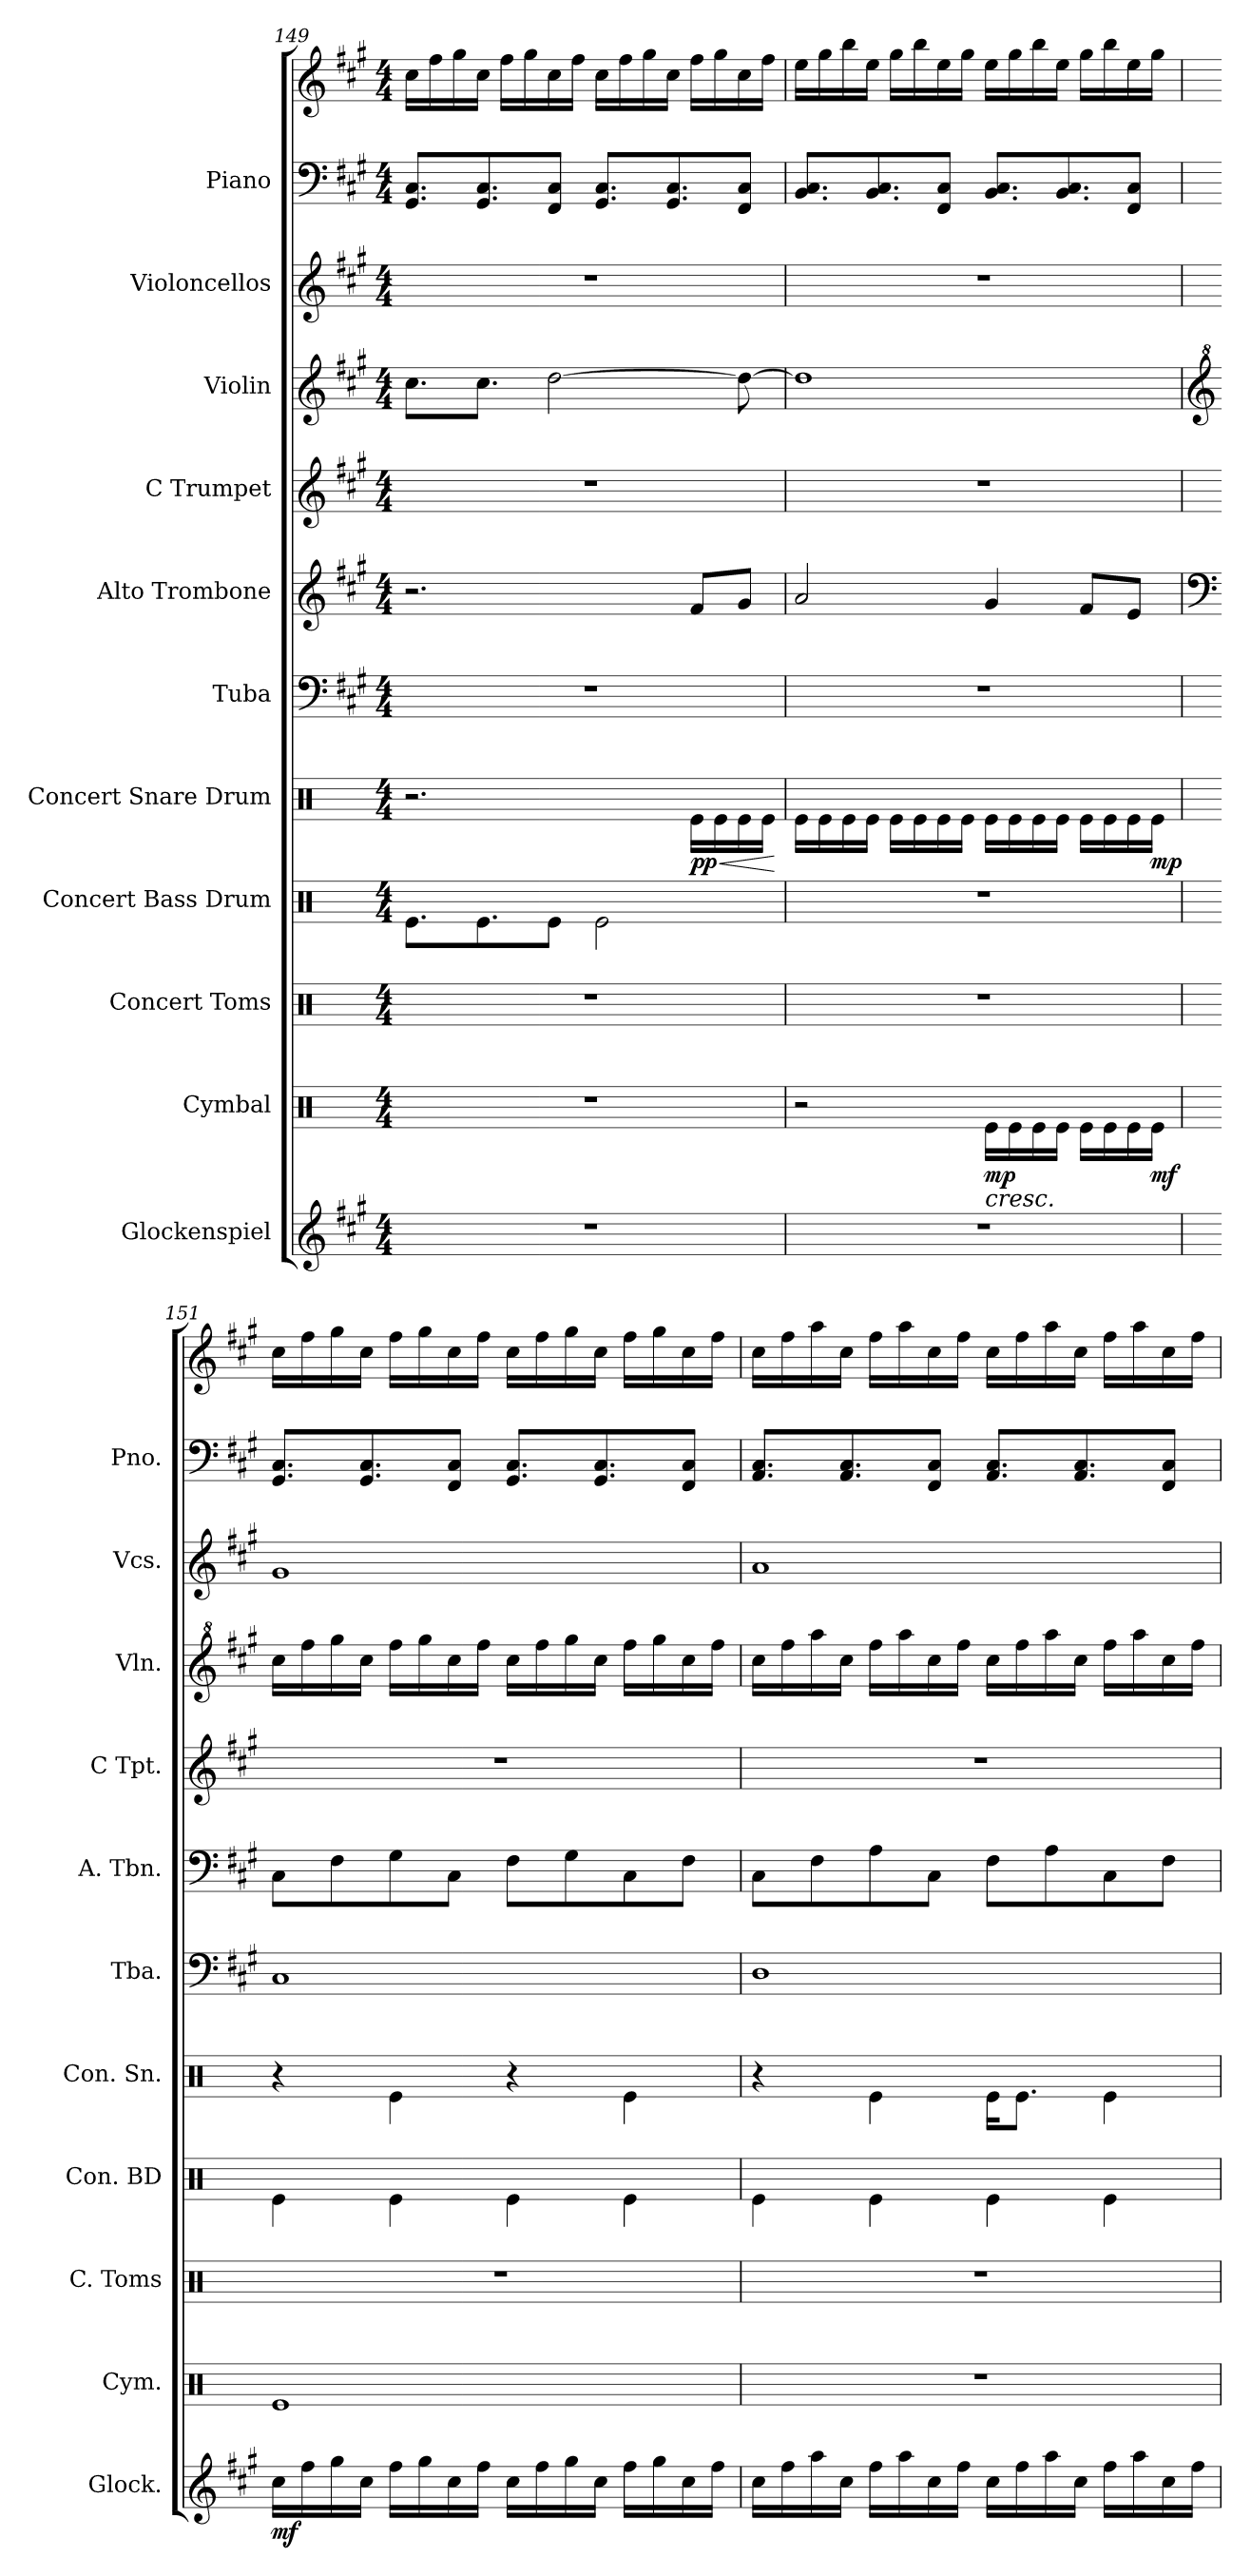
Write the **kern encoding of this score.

**kern	**dynam	**kern	**dynam	**kern	**kern	**kern	**dynam	**kern	**kern	**kern	**kern	**kern	**kern	**kern
*part11	*part11	*part10	*part10	*part9	*part8	*part7	*part7	*part6	*part5	*part4	*part3	*part2	*part1	*part1
*staff12	*staff12	*staff11	*staff11	*staff10	*staff9	*staff8	*staff8	*staff7	*staff6	*staff5	*staff4	*staff3	*staff2	*staff1
*I"Glockenspiel	*	*I"Cymbal	*	*I"Concert Toms	*I"Concert Bass Drum	*I"Concert Snare Drum	*	*I"Tuba	*I"Alto Trombone	*I"C Trumpet	*I"Violin	*I"Violoncellos	*I"Piano	*
*I'Glock.	*	*I'Cym.	*	*I'C. Toms	*I'Con. BD	*I'Con. Sn.	*	*I'Tba.	*I'A. Tbn.	*I'C Tpt.	*I'Vln.	*I'Vcs.	*I'Pno.	*
!!LO:PB:g=z
*clefG2	*	*clefX	*	*clefX	*clefX	*clefX	*	*clefF4	*clefG2	*clefG2	*clefG2	*clefG2	*clefF4	*clefG2
*ITrd-14c-24	*	*	*	*	*	*	*	*	*	*	*	*	*	*
*k[f#c#g#]	*	*k[]	*	*k[]	*k[]	*k[]	*	*k[f#c#g#]	*k[f#c#g#]	*k[f#c#g#]	*k[f#c#g#]	*k[f#c#g#]	*k[f#c#g#]	*k[f#c#g#]
*M4/4	*	*M4/4	*	*M4/4	*M4/4	*M4/4	*	*M4/4	*M4/4	*M4/4	*M4/4	*M4/4	*M4/4	*M4/4
=149	=149	=149	=149	=149	=149	=149	=149	=149	=149	=149	=149	=149	=149	=149
1r	.	1r	.	1r	8.Re\L	2.r	.	1r	2.r	1r	8.cc#\L	1r	8.GG#/ 8.C#/L	16cc#\LL
.	.	.	.	.	.	.	.	.	.	.	.	.	.	16ff#\
.	.	.	.	.	.	.	.	.	.	.	.	.	.	16gg#\
.	.	.	.	.	8.Re\	.	.	.	.	.	8.cc#\J	.	8.GG#/ 8.C#/	16cc#\JJ
.	.	.	.	.	.	.	.	.	.	.	.	.	.	16ff#\LL
.	.	.	.	.	.	.	.	.	.	.	.	.	.	16gg#\
.	.	.	.	.	8Re\J	.	.	.	.	.	[2dd\	.	8FF#/ 8C#/J	16cc#\
.	.	.	.	.	.	.	.	.	.	.	.	.	.	16ff#\JJ
.	.	.	.	.	2Re\	.	.	.	.	.	.	.	8.GG#/ 8.C#/L	16cc#\LL
.	.	.	.	.	.	.	.	.	.	.	.	.	.	16ff#\
.	.	.	.	.	.	.	.	.	.	.	.	.	.	16gg#\
.	.	.	.	.	.	.	.	.	.	.	.	.	8.GG#/ 8.C#/	16cc#\JJ
!	!	!	!	!	!	!	!LO:HP:b	!	!	!	!	!	!	!
!	!	!	!	!	!	!	!LO:DY:n=1:b	!	!	!	!	!	!	!
.	.	.	.	.	.	16Re\LL	< pp	.	8f#/L	.	.	.	.	16ff#\LL
.	.	.	.	.	.	16Re\	.	.	.	.	.	.	.	16gg#\
.	.	.	.	.	.	16Re\	.	.	8g#/J	.	8dd\_	.	8FF#/ 8C#/J	16cc#\
.	.	.	.	.	.	16Re\JJ	.	.	.	.	.	.	.	16ff#\JJ
.	.	.	.	.	.	.	[	.	.	.	.	.	.	.
=150	=150	=150	=150	=150	=150	=150	=150	=150	=150	=150	=150	=150	=150	=150
1r	.	2r	.	1r	1r	16Re\LL	.	1r	2a/	1r	1dd]	1r	8.BB/ 8.C#/L	16ee\LL
.	.	.	.	.	.	16Re\	.	.	.	.	.	.	.	16gg#\
.	.	.	.	.	.	16Re\	.	.	.	.	.	.	.	16bb\
.	.	.	.	.	.	16Re\JJ	.	.	.	.	.	.	8.BB/ 8.C#/	16ee\JJ
.	.	.	.	.	.	16Re\LL	.	.	.	.	.	.	.	16gg#\LL
.	.	.	.	.	.	16Re\	.	.	.	.	.	.	.	16bb\
.	.	.	.	.	.	16Re\	.	.	.	.	.	.	8FF#/ 8C#/J	16ee\
.	.	.	.	.	.	16Re\JJ	.	.	.	.	.	.	.	16gg#\JJ
!	!	!	!LO:HP:b	!	!	!	!	!	!	!	!	!	!	!
!	!	!	!LO:DY:n=1:b	!	!	!	!	!	!	!	!	!	!	!
.	.	16Re\LL	< mp	.	.	16Re\LL	.	.	4g#/	.	.	.	8.BB/ 8.C#/L	16ee\LL
.	.	16Re\	.	.	.	16Re\	.	.	.	.	.	.	.	16gg#\
.	.	16Re\	.	.	.	16Re\	.	.	.	.	.	.	.	16bb\
.	.	16Re\JJ	.	.	.	16Re\JJ	.	.	.	.	.	.	8.BB/ 8.C#/	16ee\JJ
.	.	16Re\LL	.	.	.	16Re\LL	.	.	8f#/L	.	.	.	.	16gg#\LL
.	.	16Re\	.	.	.	16Re\	.	.	.	.	.	.	.	16bb\
.	.	16Re\	.	.	.	16Re\	.	.	8e/J	.	.	.	8FF#/ 8C#/J	16ee\
!	!	!	!LO:DY:n=2:b	!	!	!	!LO:DY:b	!	!	!	!	!	!	!
.	.	16Re\JJ	mf	.	.	16Re\JJ	mp	.	.	.	.	.	.	16gg#\JJ
.	.	.	[	.	.	.	.	.	.	.	.	.	.	.
!!LO:PB:g=z
=151	=151	=151	=151	=151	=151	=151	=151	=151	=151	=151	=151	=151	=151	=151
*	*	*	*	*	*	*	*	*	*clefF4	*	*clefG^2	*	*	*
!	!LO:DY:b	!	!	!	!	!	!	!	!	!	!	!	!	!
16cccc#\LL	mf	1Re	.	1r	4Re\	4r	.	1C#	8C#\L	1r	16ccc#\LL	1g#	8.GG#/ 8.C#/L	16cc#\LL
16ffff#\	.	.	.	.	.	.	.	.	.	.	16fff#\	.	.	16ff#\
16gggg#\	.	.	.	.	.	.	.	.	8F#\	.	16ggg#\	.	.	16gg#\
16cccc#\JJ	.	.	.	.	.	.	.	.	.	.	16ccc#\JJ	.	8.GG#/ 8.C#/	16cc#\JJ
16ffff#\LL	.	.	.	.	4Re\	4Re\	.	.	8G#\	.	16fff#\LL	.	.	16ff#\LL
16gggg#\	.	.	.	.	.	.	.	.	.	.	16ggg#\	.	.	16gg#\
16cccc#\	.	.	.	.	.	.	.	.	8C#\J	.	16ccc#\	.	8FF#/ 8C#/J	16cc#\
16ffff#\JJ	.	.	.	.	.	.	.	.	.	.	16fff#\JJ	.	.	16ff#\JJ
16cccc#\LL	.	.	.	.	4Re\	4r	.	.	8F#\L	.	16ccc#\LL	.	8.GG#/ 8.C#/L	16cc#\LL
16ffff#\	.	.	.	.	.	.	.	.	.	.	16fff#\	.	.	16ff#\
16gggg#\	.	.	.	.	.	.	.	.	8G#\	.	16ggg#\	.	.	16gg#\
16cccc#\JJ	.	.	.	.	.	.	.	.	.	.	16ccc#\JJ	.	8.GG#/ 8.C#/	16cc#\JJ
16ffff#\LL	.	.	.	.	4Re\	4Re\	.	.	8C#\	.	16fff#\LL	.	.	16ff#\LL
16gggg#\	.	.	.	.	.	.	.	.	.	.	16ggg#\	.	.	16gg#\
16cccc#\	.	.	.	.	.	.	.	.	8F#\J	.	16ccc#\	.	8FF#/ 8C#/J	16cc#\
16ffff#\JJ	.	.	.	.	.	.	.	.	.	.	16fff#\JJ	.	.	16ff#\JJ
=152	=152	=152	=152	=152	=152	=152	=152	=152	=152	=152	=152	=152	=152	=152
16cccc#\LL	.	1r	.	1r	4Re\	4r	.	1D	8C#\L	1r	16ccc#\LL	1a	8.AA/ 8.C#/L	16cc#\LL
16ffff#\	.	.	.	.	.	.	.	.	.	.	16fff#\	.	.	16ff#\
16aaaa\	.	.	.	.	.	.	.	.	8F#\	.	16aaa\	.	.	16aa\
16cccc#\JJ	.	.	.	.	.	.	.	.	.	.	16ccc#\JJ	.	8.AA/ 8.C#/	16cc#\JJ
16ffff#\LL	.	.	.	.	4Re\	4Re\	.	.	8A\	.	16fff#\LL	.	.	16ff#\LL
16aaaa\	.	.	.	.	.	.	.	.	.	.	16aaa\	.	.	16aa\
16cccc#\	.	.	.	.	.	.	.	.	8C#\J	.	16ccc#\	.	8FF#/ 8C#/J	16cc#\
16ffff#\JJ	.	.	.	.	.	.	.	.	.	.	16fff#\JJ	.	.	16ff#\JJ
16cccc#\LL	.	.	.	.	4Re\	16Re\KL	.	.	8F#\L	.	16ccc#\LL	.	8.AA/ 8.C#/L	16cc#\LL
16ffff#\	.	.	.	.	.	8.Re\J	.	.	.	.	16fff#\	.	.	16ff#\
16aaaa\	.	.	.	.	.	.	.	.	8A\	.	16aaa\	.	.	16aa\
16cccc#\JJ	.	.	.	.	.	.	.	.	.	.	16ccc#\JJ	.	8.AA/ 8.C#/	16cc#\JJ
16ffff#\LL	.	.	.	.	4Re\	4Re\	.	.	8C#\	.	16fff#\LL	.	.	16ff#\LL
16aaaa\	.	.	.	.	.	.	.	.	.	.	16aaa\	.	.	16aa\
16cccc#\	.	.	.	.	.	.	.	.	8F#\J	.	16ccc#\	.	8FF#/ 8C#/J	16cc#\
16ffff#\JJ	.	.	.	.	.	.	.	.	.	.	16fff#\JJ	.	.	16ff#\JJ
=	=	=	=	=	=	=	=	=	=	=	=	=	=	=
*-	*-	*-	*-	*-	*-	*-	*-	*-	*-	*-	*-	*-	*-	*-
